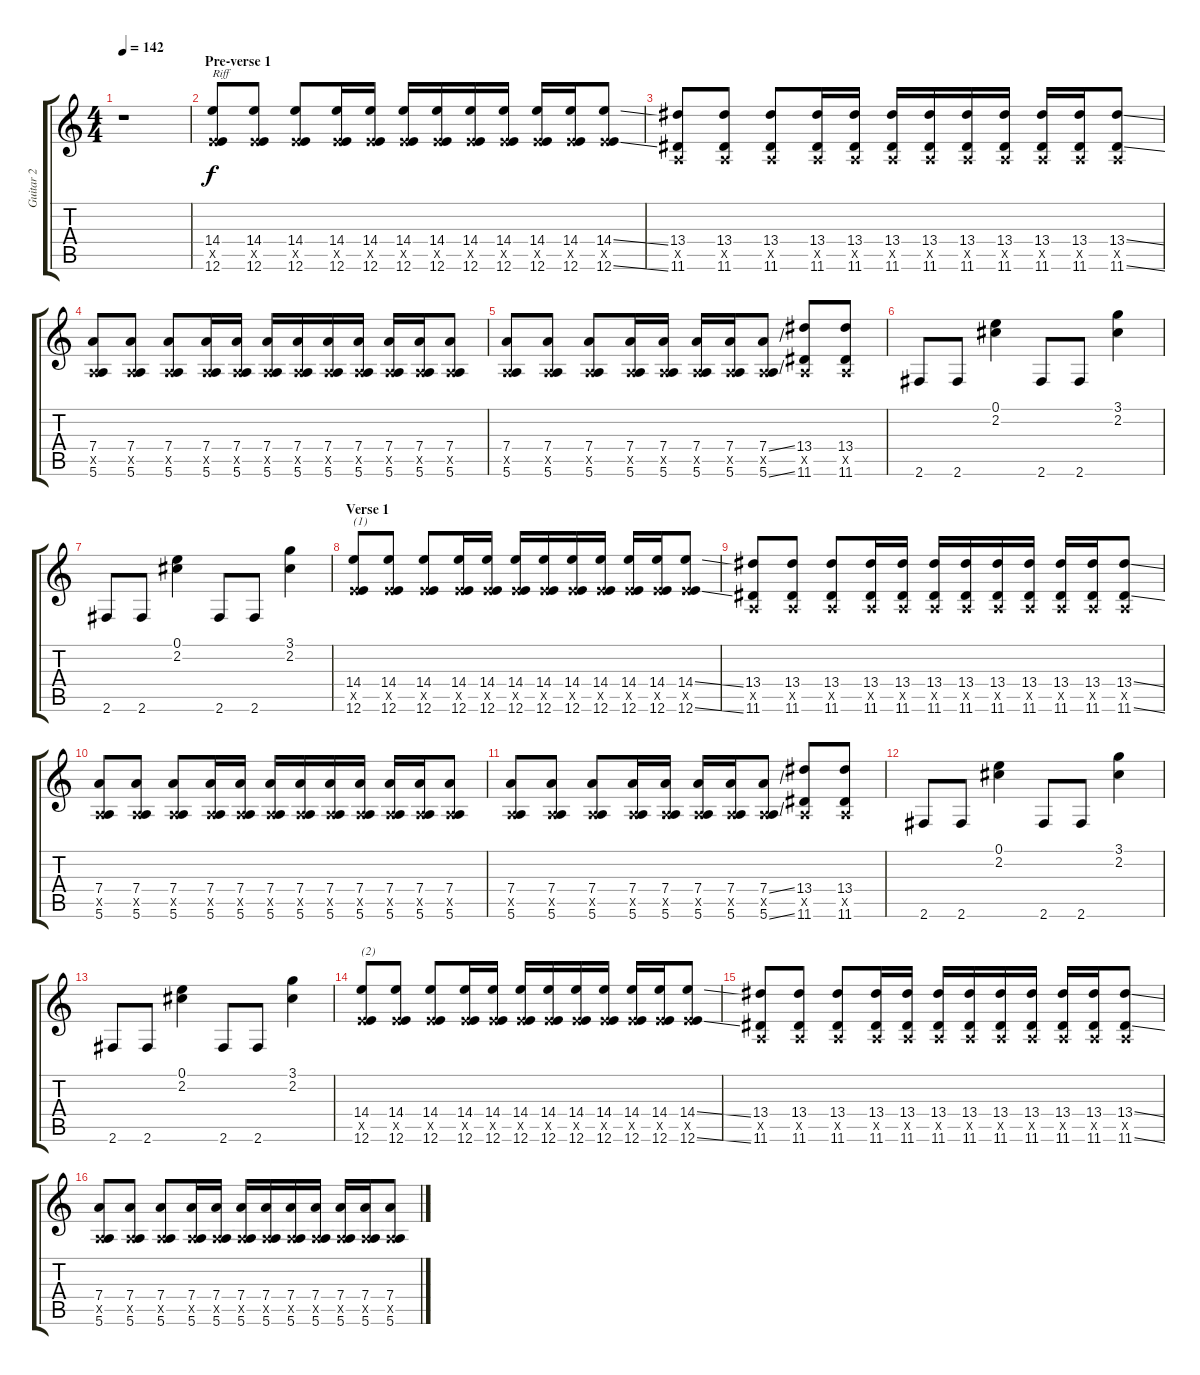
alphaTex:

\track ("Guitar 2" "Guitar 2") {instrument distortionguitar}
\staff {score tabs}
\tuning (E4 B3 G3 D3 A2 E2) {hide}
\ts (4 4)
\tempo 142
\clef g2
\ks c
r.1{dy f instrument distortionguitar} |
\section ("" "Pre-verse 1")
(14.4 7.5{x} 12.6).8{txt "Riff"} (14.4 7.5{x} 12.6).8 (14.4 7.5{x} 12.6).8 (14.4 7.5{x} 12.6).16 (14.4 7.5{x} 12.6).16 (14.4 7.5{x} 12.6).16 (14.4 7.5{x} 12.6).16 (14.4 7.5{x} 12.6).16 (14.4 7.5{x} 12.6).16 (14.4 7.5{x} 12.6).16 (14.4 7.5{x} 12.6).16 (14.4{ss} 7.5{x} 12.6{ss}).8 |
(13.4 0.5{x} 11.6).8 (13.4 0.5{x} 11.6).8 (13.4 0.5{x} 11.6).8 (13.4 0.5{x} 11.6).16 (13.4 0.5{x} 11.6).16 (13.4 0.5{x} 11.6).16 (13.4 0.5{x} 11.6).16 (13.4 0.5{x} 11.6).16 (13.4 0.5{x} 11.6).16 (13.4 0.5{x} 11.6).16 (13.4 0.5{x} 11.6).16 (13.4{ss} 0.5{x} 11.6{ss}).8 |
(7.4 0.5{x} 5.6).8 (7.4 0.5{x} 5.6).8 (7.4 0.5{x} 5.6).8 (7.4 0.5{x} 5.6).16 (7.4 0.5{x} 5.6).16 (7.4 0.5{x} 5.6).16 (7.4 0.5{x} 5.6).16 (7.4 0.5{x} 5.6).16 (7.4 0.5{x} 5.6).16 (7.4 0.5{x} 5.6).16 (7.4 0.5{x} 5.6).16 (7.4 0.5{x} 5.6).8 |
(7.4 0.5{x} 5.6).8 (7.4 0.5{x} 5.6).8 (7.4 0.5{x} 5.6).8 (7.4 0.5{x} 5.6).16 (7.4 0.5{x} 5.6).16 (7.4 0.5{x} 5.6).16 (7.4 0.5{x} 5.6).16 (7.4{ss} 0.5{x} 5.6{ss}).8 (13.4 0.5{x} 11.6).8 (13.4 0.5{x} 11.6).8 |
2.6.8 2.6.8 (0.1 2.2).4 2.6.8 2.6.8 (3.1 2.2).4 |
2.6.8 2.6.8 (0.1 2.2).4 2.6.8 2.6.8 (3.1 2.2).4 |
\section ("" "Verse 1")
(14.4 7.5{x} 12.6).8{txt "(1)"} (14.4 7.5{x} 12.6).8 (14.4 7.5{x} 12.6).8 (14.4 7.5{x} 12.6).16 (14.4 7.5{x} 12.6).16 (14.4 7.5{x} 12.6).16 (14.4 7.5{x} 12.6).16 (14.4 7.5{x} 12.6).16 (14.4 7.5{x} 12.6).16 (14.4 7.5{x} 12.6).16 (14.4 7.5{x} 12.6).16 (14.4{ss} 7.5{x} 12.6{ss}).8 |
(13.4 0.5{x} 11.6).8 (13.4 0.5{x} 11.6).8 (13.4 0.5{x} 11.6).8 (13.4 0.5{x} 11.6).16 (13.4 0.5{x} 11.6).16 (13.4 0.5{x} 11.6).16 (13.4 0.5{x} 11.6).16 (13.4 0.5{x} 11.6).16 (13.4 0.5{x} 11.6).16 (13.4 0.5{x} 11.6).16 (13.4 0.5{x} 11.6).16 (13.4{ss} 0.5{x} 11.6{ss}).8 |
(7.4 0.5{x} 5.6).8 (7.4 0.5{x} 5.6).8 (7.4 0.5{x} 5.6).8 (7.4 0.5{x} 5.6).16 (7.4 0.5{x} 5.6).16 (7.4 0.5{x} 5.6).16 (7.4 0.5{x} 5.6).16 (7.4 0.5{x} 5.6).16 (7.4 0.5{x} 5.6).16 (7.4 0.5{x} 5.6).16 (7.4 0.5{x} 5.6).16 (7.4 0.5{x} 5.6).8 |
(7.4 0.5{x} 5.6).8 (7.4 0.5{x} 5.6).8 (7.4 0.5{x} 5.6).8 (7.4 0.5{x} 5.6).16 (7.4 0.5{x} 5.6).16 (7.4 0.5{x} 5.6).16 (7.4 0.5{x} 5.6).16 (7.4{ss} 0.5{x} 5.6{ss}).8 (13.4 0.5{x} 11.6).8 (13.4 0.5{x} 11.6).8 |
2.6.8 2.6.8 (0.1 2.2).4 2.6.8 2.6.8 (3.1 2.2).4 |
2.6.8 2.6.8 (0.1 2.2).4 2.6.8 2.6.8 (3.1 2.2).4 |
(14.4 7.5{x} 12.6).8{txt "(2)"} (14.4 7.5{x} 12.6).8 (14.4 7.5{x} 12.6).8 (14.4 7.5{x} 12.6).16 (14.4 7.5{x} 12.6).16 (14.4 7.5{x} 12.6).16 (14.4 7.5{x} 12.6).16 (14.4 7.5{x} 12.6).16 (14.4 7.5{x} 12.6).16 (14.4 7.5{x} 12.6).16 (14.4 7.5{x} 12.6).16 (14.4{ss} 7.5{x} 12.6{ss}).8 |
(13.4 0.5{x} 11.6).8 (13.4 0.5{x} 11.6).8 (13.4 0.5{x} 11.6).8 (13.4 0.5{x} 11.6).16 (13.4 0.5{x} 11.6).16 (13.4 0.5{x} 11.6).16 (13.4 0.5{x} 11.6).16 (13.4 0.5{x} 11.6).16 (13.4 0.5{x} 11.6).16 (13.4 0.5{x} 11.6).16 (13.4 0.5{x} 11.6).16 (13.4{ss} 0.5{x} 11.6{ss}).8 |
(7.4 0.5{x} 5.6).8 (7.4 0.5{x} 5.6).8 (7.4 0.5{x} 5.6).8 (7.4 0.5{x} 5.6).16 (7.4 0.5{x} 5.6).16 (7.4 0.5{x} 5.6).16 (7.4 0.5{x} 5.6).16 (7.4 0.5{x} 5.6).16 (7.4 0.5{x} 5.6).16 (7.4 0.5{x} 5.6).16 (7.4 0.5{x} 5.6).16 (7.4 0.5{x} 5.6).8
